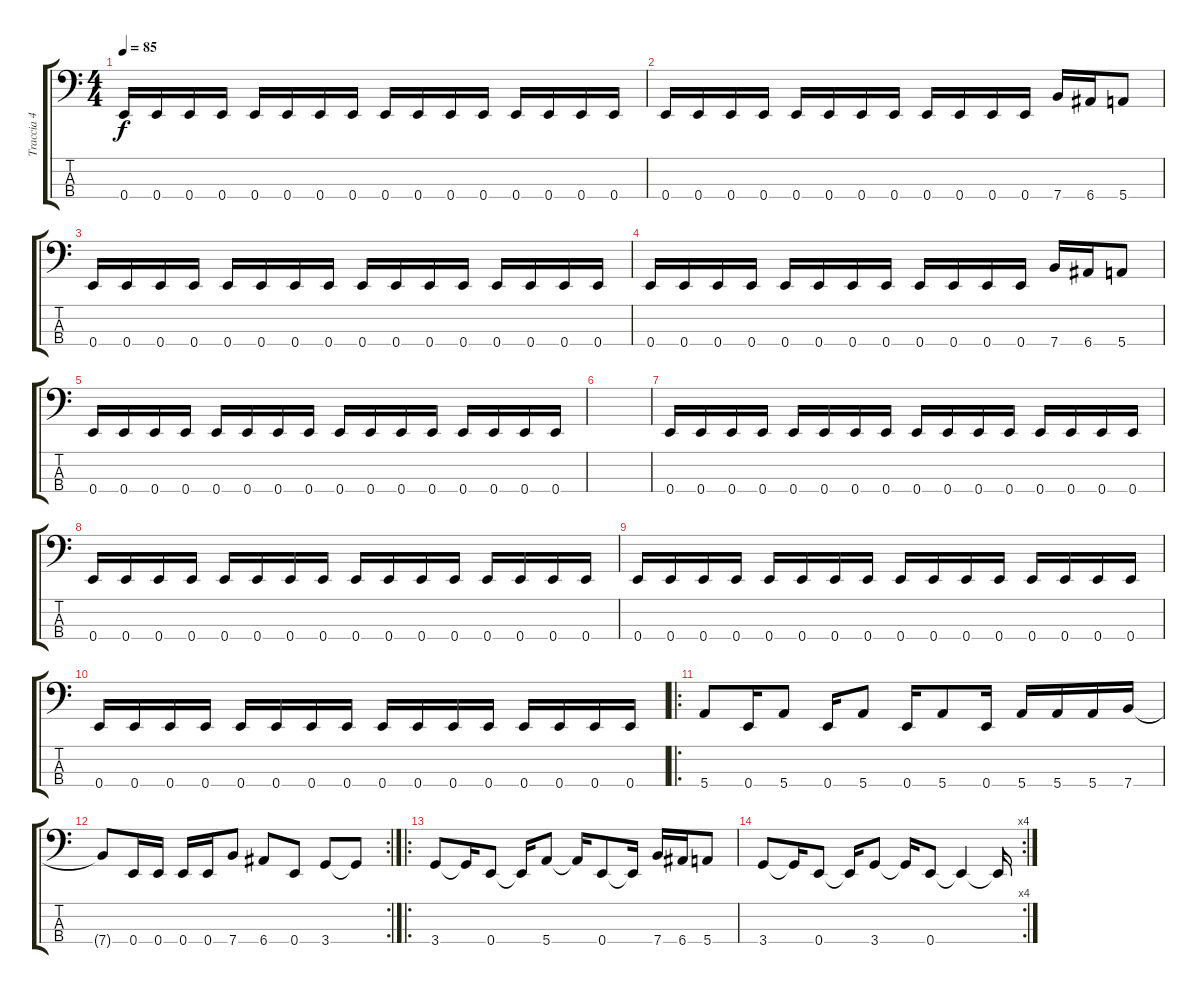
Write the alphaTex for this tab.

\track ("Traccia 4" "Traccia 4") {instrument electricbassfinger}
\staff {score tabs}
\tuning (G2 D2 A1 E1) {hide}
\ts (4 4)
\tempo 85
\clef f4
\ks c
0.4.16{dy f} 0.4.16 0.4.16 0.4.16 0.4.16 0.4.16 0.4.16 0.4.16 0.4.16 0.4.16 0.4.16 0.4.16 0.4.16 0.4.16 0.4.16 0.4.16 |
0.4.16 0.4.16 0.4.16 0.4.16 0.4.16 0.4.16 0.4.16 0.4.16 0.4.16 0.4.16 0.4.16 0.4.16 7.4.16 6.4.16 5.4.8 |
0.4.16 0.4.16 0.4.16 0.4.16 0.4.16 0.4.16 0.4.16 0.4.16 0.4.16 0.4.16 0.4.16 0.4.16 0.4.16 0.4.16 0.4.16 0.4.16 |
0.4.16 0.4.16 0.4.16 0.4.16 0.4.16 0.4.16 0.4.16 0.4.16 0.4.16 0.4.16 0.4.16 0.4.16 7.4.16 6.4.16 5.4.8 |
0.4.16 0.4.16 0.4.16 0.4.16 0.4.16 0.4.16 0.4.16 0.4.16 0.4.16 0.4.16 0.4.16 0.4.16 0.4.16 0.4.16 0.4.16 0.4.16 |
|
0.4.16 0.4.16 0.4.16 0.4.16 0.4.16 0.4.16 0.4.16 0.4.16 0.4.16 0.4.16 0.4.16 0.4.16 0.4.16 0.4.16 0.4.16 0.4.16 |
0.4.16 0.4.16 0.4.16 0.4.16 0.4.16 0.4.16 0.4.16 0.4.16 0.4.16 0.4.16 0.4.16 0.4.16 0.4.16 0.4.16 0.4.16 0.4.16 |
0.4.16 0.4.16 0.4.16 0.4.16 0.4.16 0.4.16 0.4.16 0.4.16 0.4.16 0.4.16 0.4.16 0.4.16 0.4.16 0.4.16 0.4.16 0.4.16 |
0.4.16 0.4.16 0.4.16 0.4.16 0.4.16 0.4.16 0.4.16 0.4.16 0.4.16 0.4.16 0.4.16 0.4.16 0.4.16 0.4.16 0.4.16 0.4.16 |
\ro
5.4.8 0.4.16 5.4.8 0.4.16 5.4.8 0.4.16 5.4.8 0.4.16 5.4.16 5.4.16 5.4.16 7.4.16 |
\rc 2
7.4{t}.8 0.4.16 0.4.16 0.4.16 0.4.16 7.4.8 6.4.8 0.4.8 3.4.8 3.4{t}.8 |
\ro
3.4.8 3.4{t}.16 0.4.8 0.4{t}.16 5.4.8 5.4{t}.16 0.4.8 0.4{t}.16 7.4.16 6.4.16 5.4.8 |
\rc 4
3.4.8 3.4{t}.16 0.4.8 0.4{t}.16 3.4.8 3.4{t}.16 0.4.8 0.4{t}.4 0.4{t}.16
